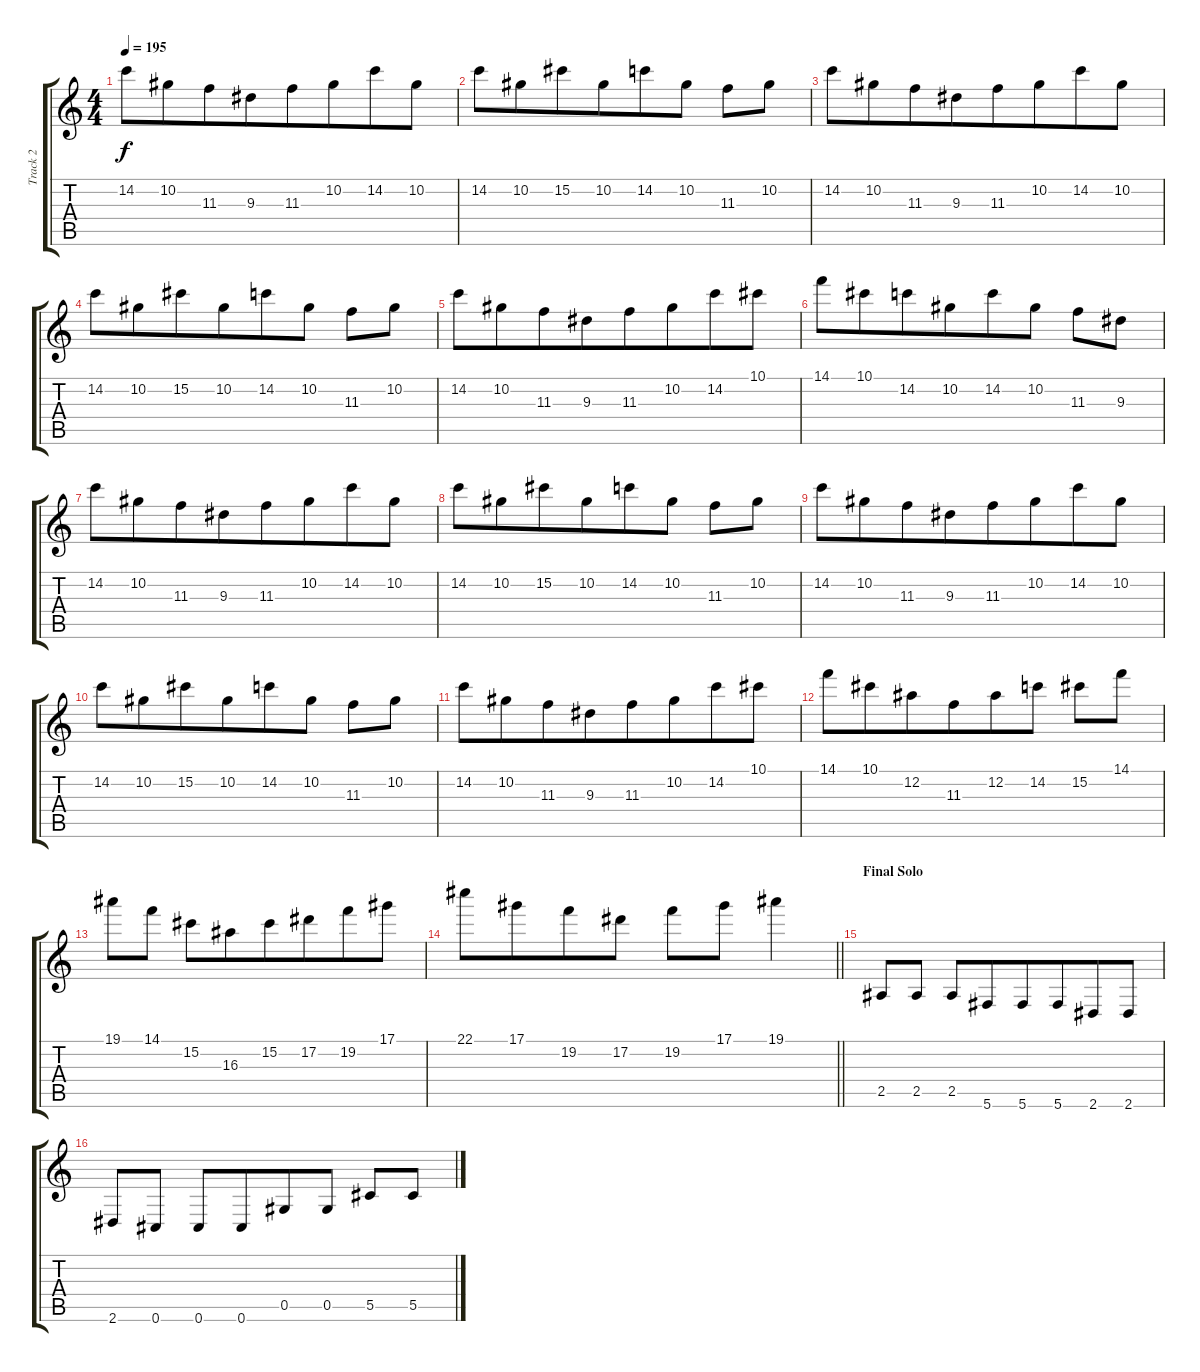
\track ("Track 2" "Track 2") {instrument electricguitarclean}
\staff {score tabs}
\tuning (Eb4 Bb3 Gb3 Db3 Ab2 Db2) {hide}
\ts (4 4)
\tempo 195
\clef g2
\ks c
14.2.8{dy f beam merge} 10.2.8{beam merge} 11.3.8 9.3.8{beam merge} 11.3.8{beam merge} 10.2.8{beam merge} 14.2.8 10.2.8 |
14.2.8 10.2.8{beam merge} 15.2.8 10.2.8{beam merge} 14.2.8 10.2.8 11.3.8 10.2.8 |
14.2.8{beam merge} 10.2.8{beam merge} 11.3.8 9.3.8{beam merge} 11.3.8{beam merge} 10.2.8{beam merge} 14.2.8 10.2.8 |
14.2.8 10.2.8{beam merge} 15.2.8 10.2.8{beam merge} 14.2.8 10.2.8 11.3.8 10.2.8 |
14.2.8{beam merge} 10.2.8{beam merge} 11.3.8 9.3.8{beam merge} 11.3.8{beam merge} 10.2.8{beam merge} 14.2.8 10.1.8 |
14.1.8 10.1.8{beam merge} 14.2.8 10.2.8{beam merge} 14.2.8 10.2.8 11.3.8 9.3.8 |
14.2.8{beam merge} 10.2.8{beam merge} 11.3.8 9.3.8{beam merge} 11.3.8{beam merge} 10.2.8{beam merge} 14.2.8 10.2.8 |
14.2.8 10.2.8{beam merge} 15.2.8 10.2.8{beam merge} 14.2.8 10.2.8 11.3.8 10.2.8 |
14.2.8{beam merge} 10.2.8{beam merge} 11.3.8 9.3.8{beam merge} 11.3.8{beam merge} 10.2.8{beam merge} 14.2.8 10.2.8 |
14.2.8 10.2.8{beam merge} 15.2.8 10.2.8{beam merge} 14.2.8 10.2.8 11.3.8 10.2.8 |
14.2.8{beam merge} 10.2.8{beam merge} 11.3.8 9.3.8{beam merge} 11.3.8{beam merge} 10.2.8{beam merge} 14.2.8 10.1.8 |
14.1.8 10.1.8{beam merge} 12.2.8 11.3.8{beam merge} 12.2.8 14.2.8 15.2.8 14.1.8 |
19.1.8 14.1.8 15.2.8 16.3.8{beam merge} 15.2.8 17.2.8{beam merge} 19.2.8 17.1.8 |
\barLineRight lightlight
22.1.8 17.1.8{beam merge} 19.2.8{beam merge} 17.2.8 19.2.8 17.1.8 19.1.4 |
\section ("" "Final Solo")
2.5.8 2.5.8 2.5.8{beam merge} 5.6.8{beam merge} 5.6.8 5.6.8{beam merge} 2.6.8 2.6.8 |
2.6.8 0.6.8 0.6.8 0.6.8{beam merge} 0.5.8 0.5.8 5.5.8 5.5.8
